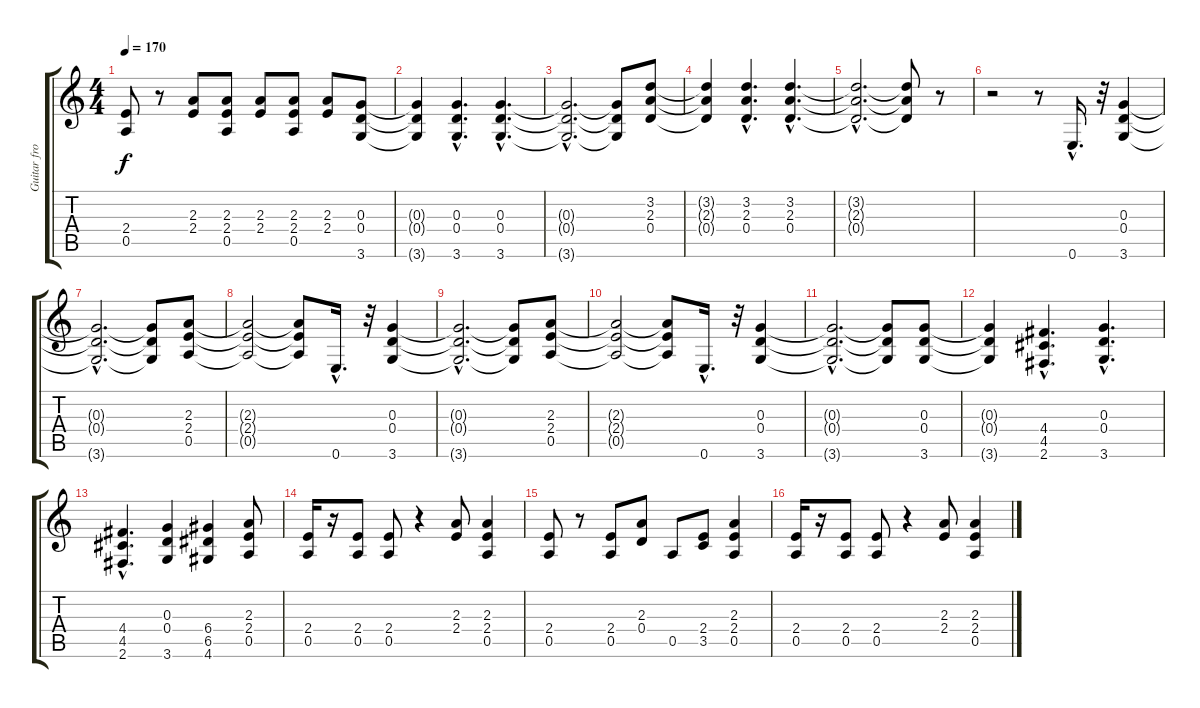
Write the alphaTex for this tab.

\track ("Guitar from MIDI" "Guitar fro") {instrument overdrivenguitar}
\staff {score tabs}
\tuning (E4 B3 G3 D3 A2 E2) {hide}
\ts (4 4)
\tempo 170
\clef g2
\ks c
(2.4 0.5).8{dy f} r.8 (2.3 2.4).8 (2.3 2.4 0.5).8 (2.3 2.4).8 (2.3 2.4 0.5).8 (2.3 2.4).8 (0.3 0.4 3.6).8 |
(0.3{t} 0.4{t} 3.6{t}).4 (0.3{hac} 0.4{hac} 3.6{hac}).4{d} (0.3{hac} 0.4{hac} 3.6{hac}).4{d} |
(0.3{hac t} 0.4{hac t} 3.6{hac t}).2{d} (0.3{t} 0.4{t} 3.6{t}).8 (3.2 2.3 0.4).8 |
(3.2{t} 2.3{t} 0.4{t}).4 (3.2{hac} 2.3{hac} 0.4{hac}).4{d} (3.2{hac} 2.3{hac} 0.4{hac}).4{d} |
(3.2{hac t} 2.3{hac t} 0.4{hac t}).2{d} (3.2{t} 2.3{t} 0.4{t}).8 r.8 |
r.2 r.8 0.6{hac}.16{d} r.32 (0.3 0.4 3.6).4 |
(0.3{hac t} 0.4{hac t} 3.6{hac t}).2{d} (0.3{t} 0.4{t} 3.6{t}).8 (2.3 2.4 0.5).8 |
(2.3{t} 2.4{t} 0.5{t}).2 (2.3{t} 2.4{t} 0.5{t}).8 0.6{hac}.16{d} r.32 (0.3 0.4 3.6).4 |
(0.3{hac t} 0.4{hac t} 3.6{hac t}).2{d} (0.3{t} 0.4{t} 3.6{t}).8 (2.3 2.4 0.5).8 |
(2.3{t} 2.4{t} 0.5{t}).2 (2.3{t} 2.4{t} 0.5{t}).8 0.6{hac}.16{d} r.32 (0.3 0.4 3.6).4 |
(0.3{hac t} 0.4{hac t} 3.6{hac t}).2{d} (0.3{t} 0.4{t} 3.6{t}).8 (0.3 0.4 3.6).8 |
(0.3{t} 0.4{t} 3.6{t}).4 (4.4{hac} 4.5{hac} 2.6{hac}).4{d} (0.3{hac} 0.4{hac} 3.6{hac}).4{d} |
(4.4{hac} 4.5{hac} 2.6{hac}).4{d} (0.3 0.4 3.6).4 (6.4 6.5 4.6).4 (2.3 2.4 0.5).8 |
(2.4 0.5).16 r.16 (2.4 0.5).8 (2.4 0.5).8 r.4 (2.3 2.4).8 (2.3 2.4 0.5).4 |
(2.4 0.5).8 r.8 (2.4 0.5).8 (2.3 0.4).8 0.5.8 (2.4 3.5).8 (2.3 2.4 0.5).4 |
(2.4 0.5).16 r.16 (2.4 0.5).8 (2.4 0.5).8 r.4 (2.3 2.4).8 (2.3 2.4 0.5).4
